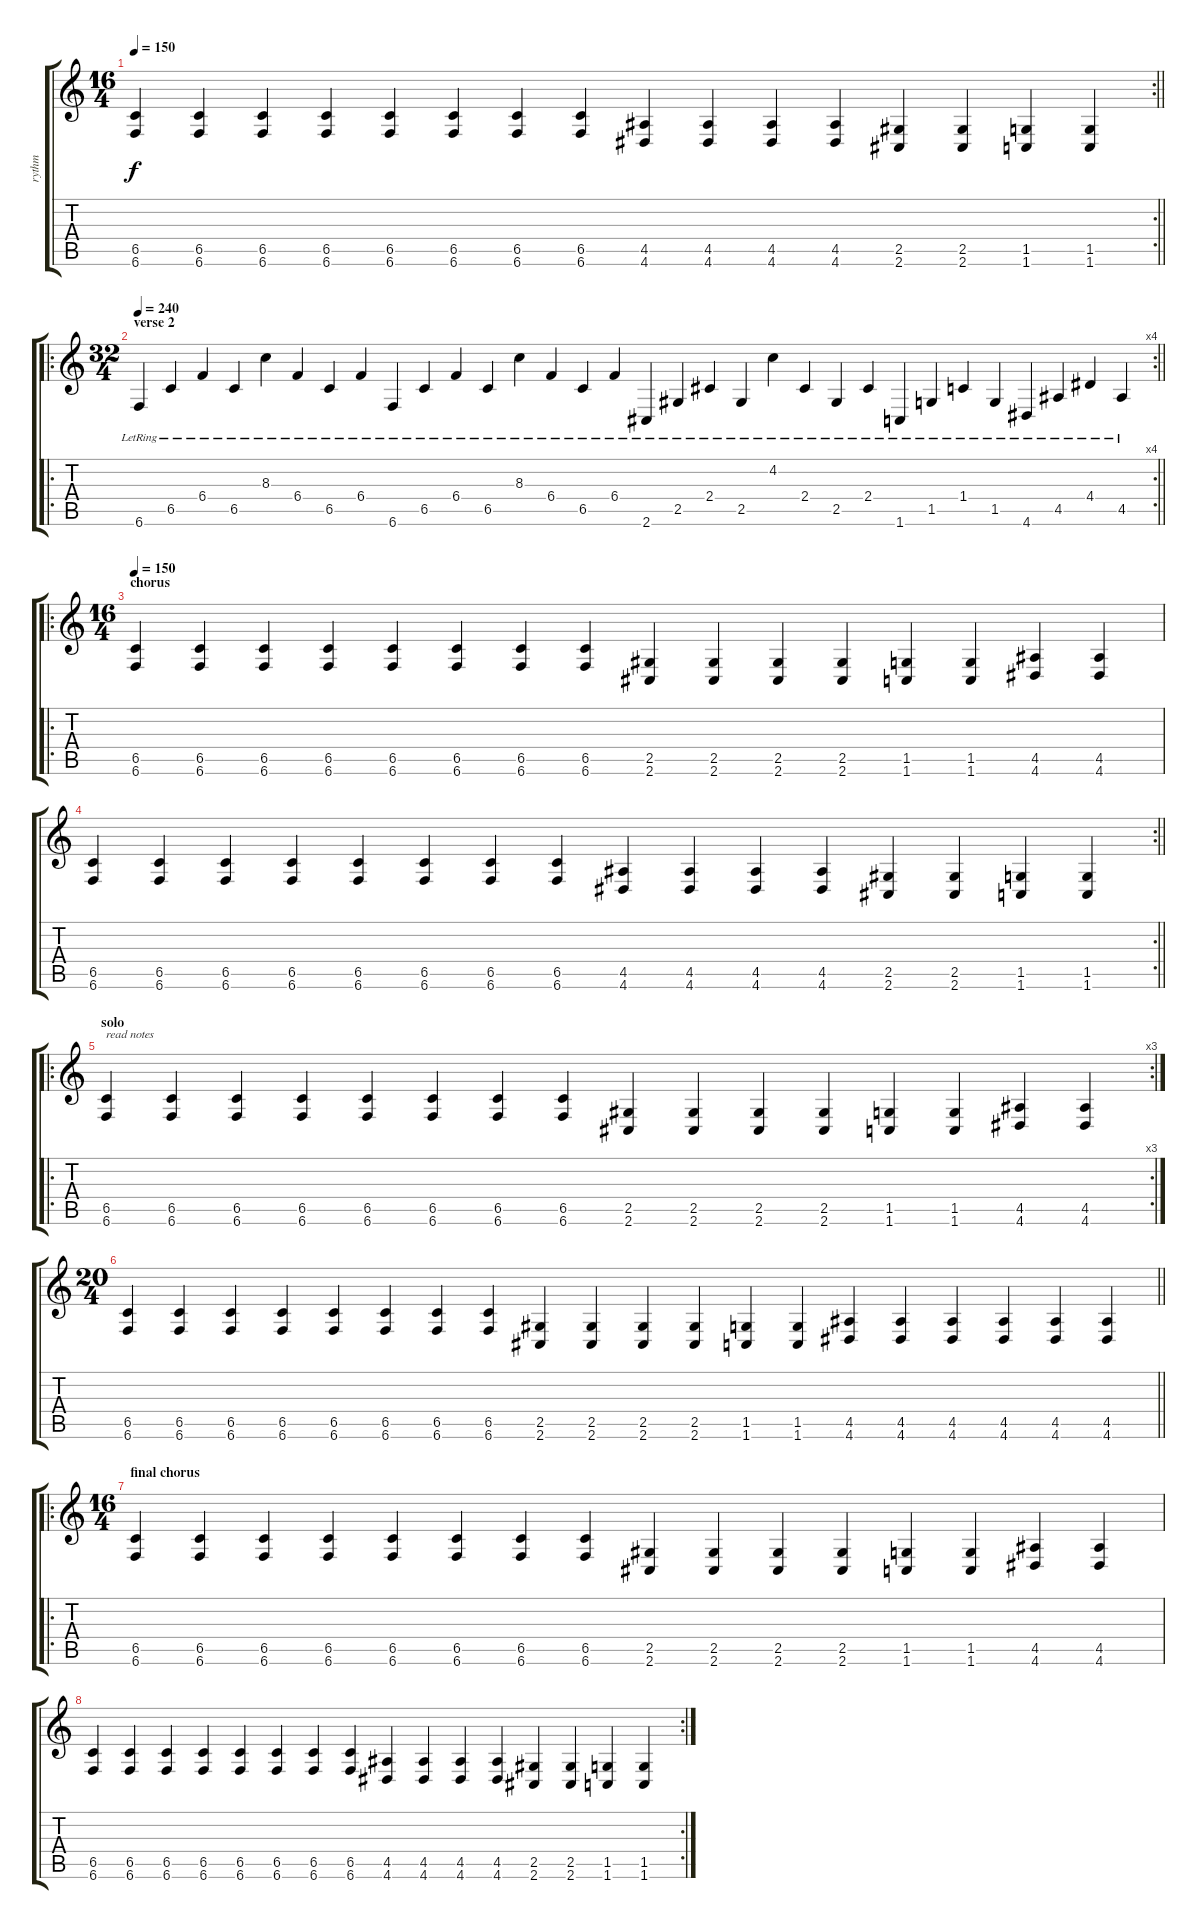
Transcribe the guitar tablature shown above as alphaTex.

\track ("rythm" "rythm") {instrument electricguitarclean}
\staff {score tabs}
\tuning (Db4 Ab3 E3 B2 Gb2 B1) {hide}
\rc 2
\ts (16 4)
\tempo 150
\clef g2
\barLineRight lightlight
\ks c
(6.5 6.6).4{dy f} (6.5 6.6).4 (6.5 6.6).4 (6.5 6.6).4 (6.5 6.6).4 (6.5 6.6).4 (6.5 6.6).4 (6.5 6.6).4 (4.5 4.6).4 (4.5 4.6).4 (4.5 4.6).4 (4.5 4.6).4 (2.5 2.6).4 (2.5 2.6).4 (1.5 1.6).4 (1.5 1.6).4 |
\ro
\rc 4
\ts (32 4)
\section ("" "verse 2")
\tempo 240
\barLineRight lightlight
6.6{lr}.4{instrument electricguitarclean} 6.5{lr}.4 6.4{lr}.4 6.5{lr}.4 8.3{lr}.4 6.4{lr}.4 6.5{lr}.4 6.4{lr}.4 6.6{lr}.4 6.5{lr}.4 6.4{lr}.4 6.5{lr}.4 8.3{lr}.4 6.4{lr}.4 6.5{lr}.4 6.4{lr}.4 2.6{lr}.4 2.5{lr}.4 2.4{lr}.4 2.5{lr}.4 4.2{lr}.4 2.4{lr}.4 2.5{lr}.4 2.4{lr}.4 1.6{lr}.4 1.5{lr}.4 1.4{lr}.4 1.5{lr}.4 4.6{lr}.4 4.5{lr}.4 4.4{lr}.4 4.5{lr}.4 |
\ro
\ts (16 4)
\section ("" "chorus")
\tempo 150
(6.5 6.6).4{instrument distortionguitar} (6.5 6.6).4 (6.5 6.6).4 (6.5 6.6).4 (6.5 6.6).4 (6.5 6.6).4 (6.5 6.6).4 (6.5 6.6).4 (2.5 2.6).4 (2.5 2.6).4 (2.5 2.6).4 (2.5 2.6).4 (1.5 1.6).4 (1.5 1.6).4 (4.5 4.6).4 (4.5 4.6).4 |
\rc 2
\barLineRight lightlight
(6.5 6.6).4 (6.5 6.6).4 (6.5 6.6).4 (6.5 6.6).4 (6.5 6.6).4 (6.5 6.6).4 (6.5 6.6).4 (6.5 6.6).4 (4.5 4.6).4 (4.5 4.6).4 (4.5 4.6).4 (4.5 4.6).4 (2.5 2.6).4 (2.5 2.6).4 (1.5 1.6).4 (1.5 1.6).4 |
\ro
\rc 3
\section ("" "solo")
(6.5 6.6).4{txt "read notes"} (6.5 6.6).4 (6.5 6.6).4 (6.5 6.6).4 (6.5 6.6).4 (6.5 6.6).4 (6.5 6.6).4 (6.5 6.6).4 (2.5 2.6).4 (2.5 2.6).4 (2.5 2.6).4 (2.5 2.6).4 (1.5 1.6).4 (1.5 1.6).4 (4.5 4.6).4 (4.5 4.6).4 |
\ts (20 4)
\barLineRight lightlight
(6.5 6.6).4 (6.5 6.6).4 (6.5 6.6).4 (6.5 6.6).4 (6.5 6.6).4 (6.5 6.6).4 (6.5 6.6).4 (6.5 6.6).4 (2.5 2.6).4 (2.5 2.6).4 (2.5 2.6).4 (2.5 2.6).4 (1.5 1.6).4 (1.5 1.6).4 (4.5 4.6).4 (4.5 4.6).4 (4.5 4.6).4 (4.5 4.6).4 (4.5 4.6).4 (4.5 4.6).4 |
\ro
\ts (16 4)
\section ("" "final chorus")
(6.5 6.6).4 (6.5 6.6).4 (6.5 6.6).4 (6.5 6.6).4 (6.5 6.6).4 (6.5 6.6).4 (6.5 6.6).4 (6.5 6.6).4 (2.5 2.6).4 (2.5 2.6).4 (2.5 2.6).4 (2.5 2.6).4 (1.5 1.6).4 (1.5 1.6).4 (4.5 4.6).4 (4.5 4.6).4 |
\rc 2
(6.5 6.6).4 (6.5 6.6).4 (6.5 6.6).4 (6.5 6.6).4 (6.5 6.6).4 (6.5 6.6).4 (6.5 6.6).4 (6.5 6.6).4 (4.5 4.6).4 (4.5 4.6).4 (4.5 4.6).4 (4.5 4.6).4 (2.5 2.6).4 (2.5 2.6).4 (1.5 1.6).4 (1.5 1.6).4
